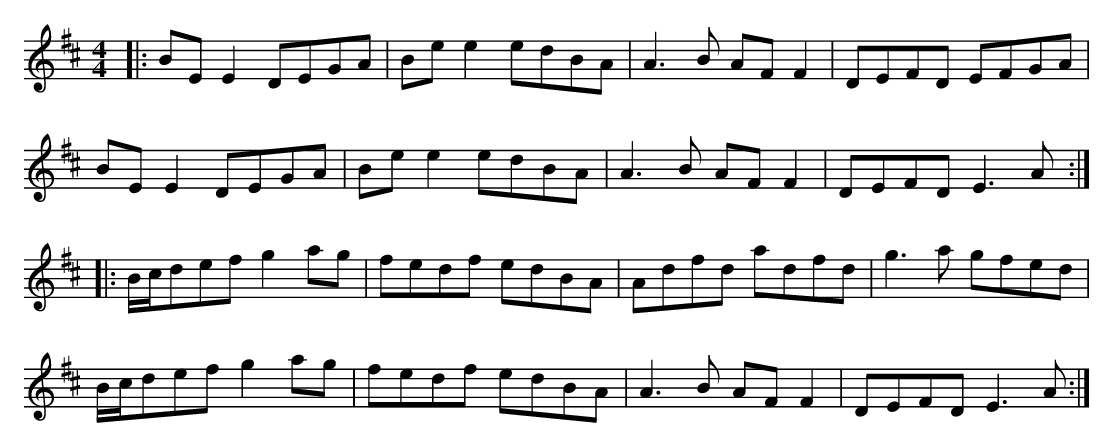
X:1
M:4/4
K:Edor
|:BEE2 DEGA|Bee2 edBA|A3B AFF2|DEFD EFGA|
BEE2 DEGA|Bee2 edBA|A3B AFF2|DEFD E3 A:|
|:B/c/def g2ag|fedf edBA|Adfd adfd|g3a gfed|
B/c/def g2ag|fedf edBA|A3B AFF2|DEFD E3A:|
